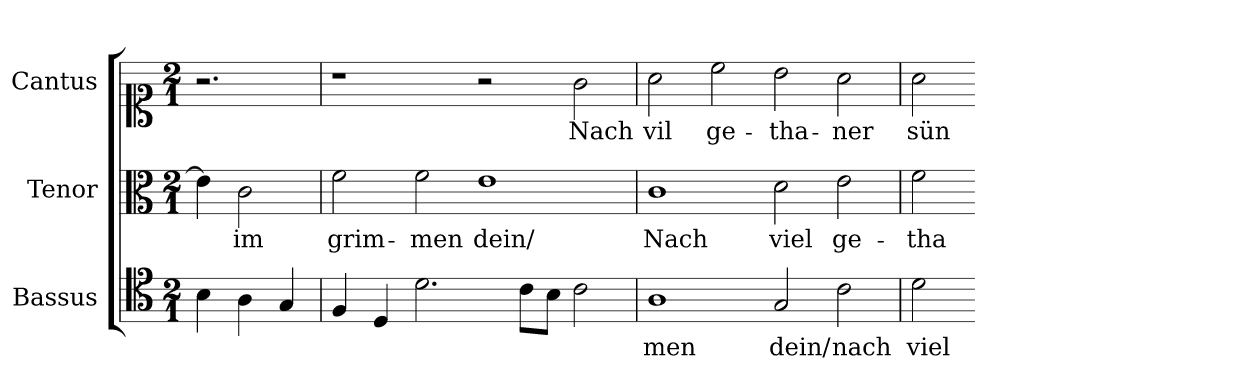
**kern	**text	**kern	**text	**kern	**text
*part3	*part3	*part2	*part2	*part1	*part1
*staff3	*staff3	*staff2	*staff2	*staff1	*staff1
*I"Bassus	*	*I"Tenor	*	*I"Cantus	*
*I'B	*	*I'T	*	*I'C	*
*clefC4	*	*clefC3	*	*clefC1	*
*k[]	*	*k[]	*	*k[]	*
*E:phr	*	*E:phr	*	*E:phr	*
*M2/1	*	*M2/1	*	*M2/1	*
*MM180	*	*MM180	*	*MM180	*
=	=	=	=	=	=
4B	.	4e]	.	2.r	.
4A	.	2c	im	.	.
4G	.	.	.	.	.
=12	=12	=12	=12	=12	=12
4F	.	2f	grim-	1r	.
4D	.	.	.	.	.
2.d	.	2fi	-men	.	.
.	.	1ei	dein/	2r	.
8c\L	.	.	.	.	.
8B\J	.	.	.	.	.
2c	.	.	.	2g	Nach
=13	=13	=13	=13	=13	=13
1A	-men	1ci	Nach	2a	vil
.	.	.	.	2cc	ge-
2G	dein/	2di	viel	2b	-tha-
2c	nach	2e	ge-	2a	-ner
=14	=14	=14	=14	=14	=14
2d	viel	2f	-tha-	2a	sün-
=-	=-	=-	=-	=-	=-
*-	*-	*-	*-	*-	*-
